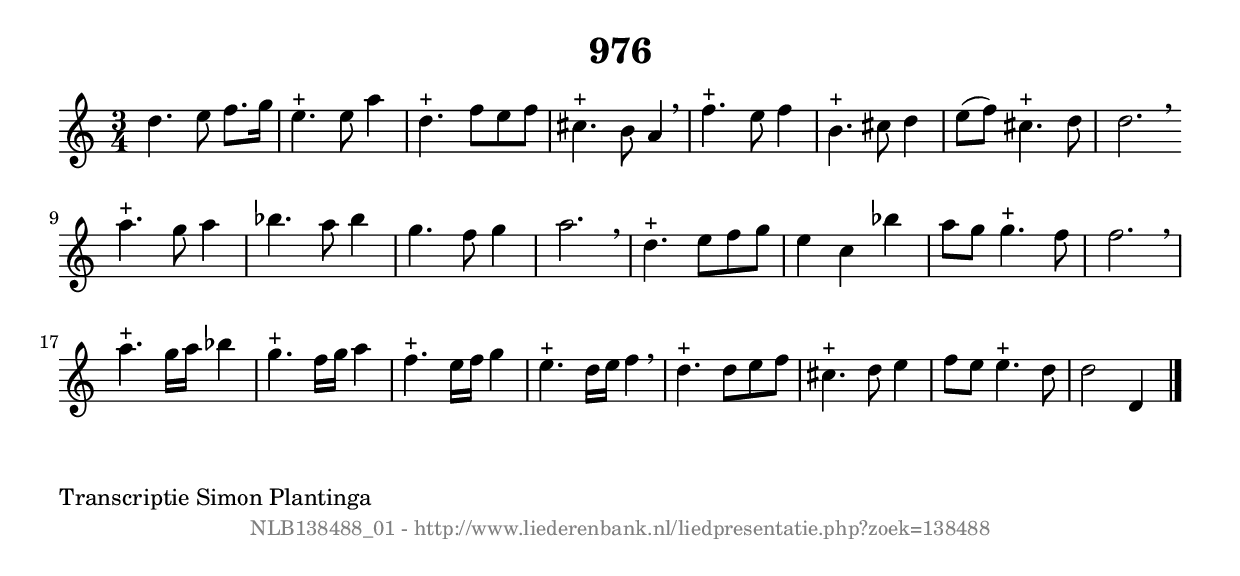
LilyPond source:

%
% produced by wce2krn 1.64 (7 June 2014)
%
\version"2.16"
#(append! paper-alist '(("long" . (cons (* 210 mm) (* 2000 mm)))))
#(set-default-paper-size "long")
sb = {\breathe}
mBreak = {\breathe }
bBreak = {\breathe }
x = {\once\override NoteHead #'style = #'cross }
gl=\glissando
itime={\override Staff.TimeSignature #'stencil = ##f }
ficta = {\once\set suggestAccidentals = ##t}
fine = {\once\override Score.RehearsalMark #'self-alignment-X = #1 \mark \markup {\italic{Fine}}}
dc = {\once\override Score.RehearsalMark #'self-alignment-X = #1 \mark \markup {\italic{D.C.}}}
dcf = {\once\override Score.RehearsalMark #'self-alignment-X = #1 \mark \markup {\italic{D.C. al Fine}}}
dcc = {\once\override Score.RehearsalMark #'self-alignment-X = #1 \mark \markup {\italic{D.C. al Coda}}}
ds = {\once\override Score.RehearsalMark #'self-alignment-X = #1 \mark \markup {\italic{D.S.}}}
dsf = {\once\override Score.RehearsalMark #'self-alignment-X = #1 \mark \markup {\italic{D.S. al Fine}}}
dsc = {\once\override Score.RehearsalMark #'self-alignment-X = #1 \mark \markup {\italic{D.S. al Coda}}}
pv = {\set Score.repeatCommands = #'((volta "1"))}
sv = {\set Score.repeatCommands = #'((volta "2"))}
tv = {\set Score.repeatCommands = #'((volta "3"))}
qv = {\set Score.repeatCommands = #'((volta "4"))}
xv = {\set Score.repeatCommands = #'((volta #f))}
\header{ tagline = ""
title = "976"
}
\score {{
\key d \dorian
\relative g'
{
\set melismaBusyProperties = #'()
\time 3/4
\tempo 4=120
\override Score.MetronomeMark #'transparent = ##t
\override Score.RehearsalMark #'break-visibility = #(vector #t #t #f)
d'4. e8 f8. g16 | e4.^"+" e8 a4 | d,4.^"+" f8 e8 f8 | cis4.^"+" b8 a4 \sb | f'4.^"+" e8 f4 | b,4.^"+" cis8 d4 | e8( f8) cis4.^"+" d8 | d2. \bar ":|:" \bBreak
a'4.^"+" g8 a4 | bes4. a8 bes4 | g4. f8 g4 | a2. \sb | d,4.^"+" e8 f8 g8 | e4 c4 bes'4 | a8 g8 g4.^"+" f8 | f2. | \mBreak \bar "|"
a4.^"+" g16 a16 bes4 | g4.^"+" f16 g16 a4 | f4.^"+" e16 f16 g4 | e4.^"+" d16 e16 f4 \sb | d4.^"+" d8 e8 f8 | cis4.^"+" d8 e4 | f8 e8 e4.^"+" d8 | d2 d,4 \bar "|."
 }}
 \midi { }
 \layout {
            indent = 0.0\cm
}
}
\markup { \wordwrap-string #" 
Transcriptie Simon Plantinga
"}
\markup { \vspace #0 } \markup { \with-color #grey \fill-line { \center-column { \smaller "NLB138488_01 - http://www.liederenbank.nl/liedpresentatie.php?zoek=138488" } } }
